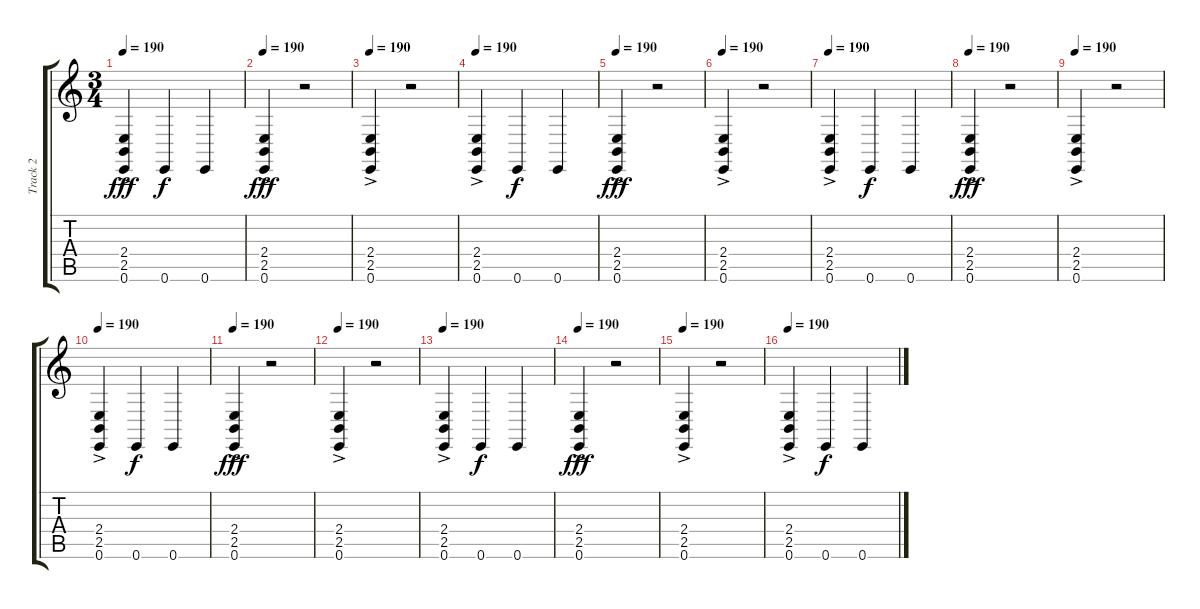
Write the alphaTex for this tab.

\track ("Track 2" "Track 2") {instrument stringensemble1}
\staff {score tabs}
\tuning (E4 B3 G3 D3 A2 E2) {hide}
\ts (3 4)
\tempo 190
\clef g2
\ks c
(2.4 2.5{ac} 0.6).4{dy fff} 0.6.4{dy f} 0.6.4 |
\tempo 190
(2.4 2.5{ac} 0.6).4{dy fff} r.2 |
\tempo 190
(2.4 2.5{ac} 0.6).4 r.2 |
\tempo 190
(2.4 2.5{ac} 0.6).4 0.6.4{dy f} 0.6.4 |
\tempo 190
(2.4 2.5{ac} 0.6).4{dy fff} r.2 |
\tempo 190
(2.4 2.5{ac} 0.6).4 r.2 |
\tempo 190
(2.4 2.5{ac} 0.6).4 0.6.4{dy f} 0.6.4 |
\tempo 190
(2.4 2.5{ac} 0.6).4{dy fff} r.2 |
\tempo 190
(2.4 2.5{ac} 0.6).4 r.2 |
\tempo 190
(2.4 2.5{ac} 0.6).4 0.6.4{dy f} 0.6.4 |
\tempo 190
(2.4 2.5{ac} 0.6).4{dy fff} r.2 |
\tempo 190
(2.4 2.5{ac} 0.6).4 r.2 |
\tempo 190
(2.4 2.5{ac} 0.6).4 0.6.4{dy f} 0.6.4 |
\tempo 190
(2.4 2.5{ac} 0.6).4{dy fff} r.2 |
\tempo 190
(2.4 2.5{ac} 0.6).4 r.2 |
\tempo 190
(2.4 2.5{ac} 0.6).4 0.6.4{dy f} 0.6.4
